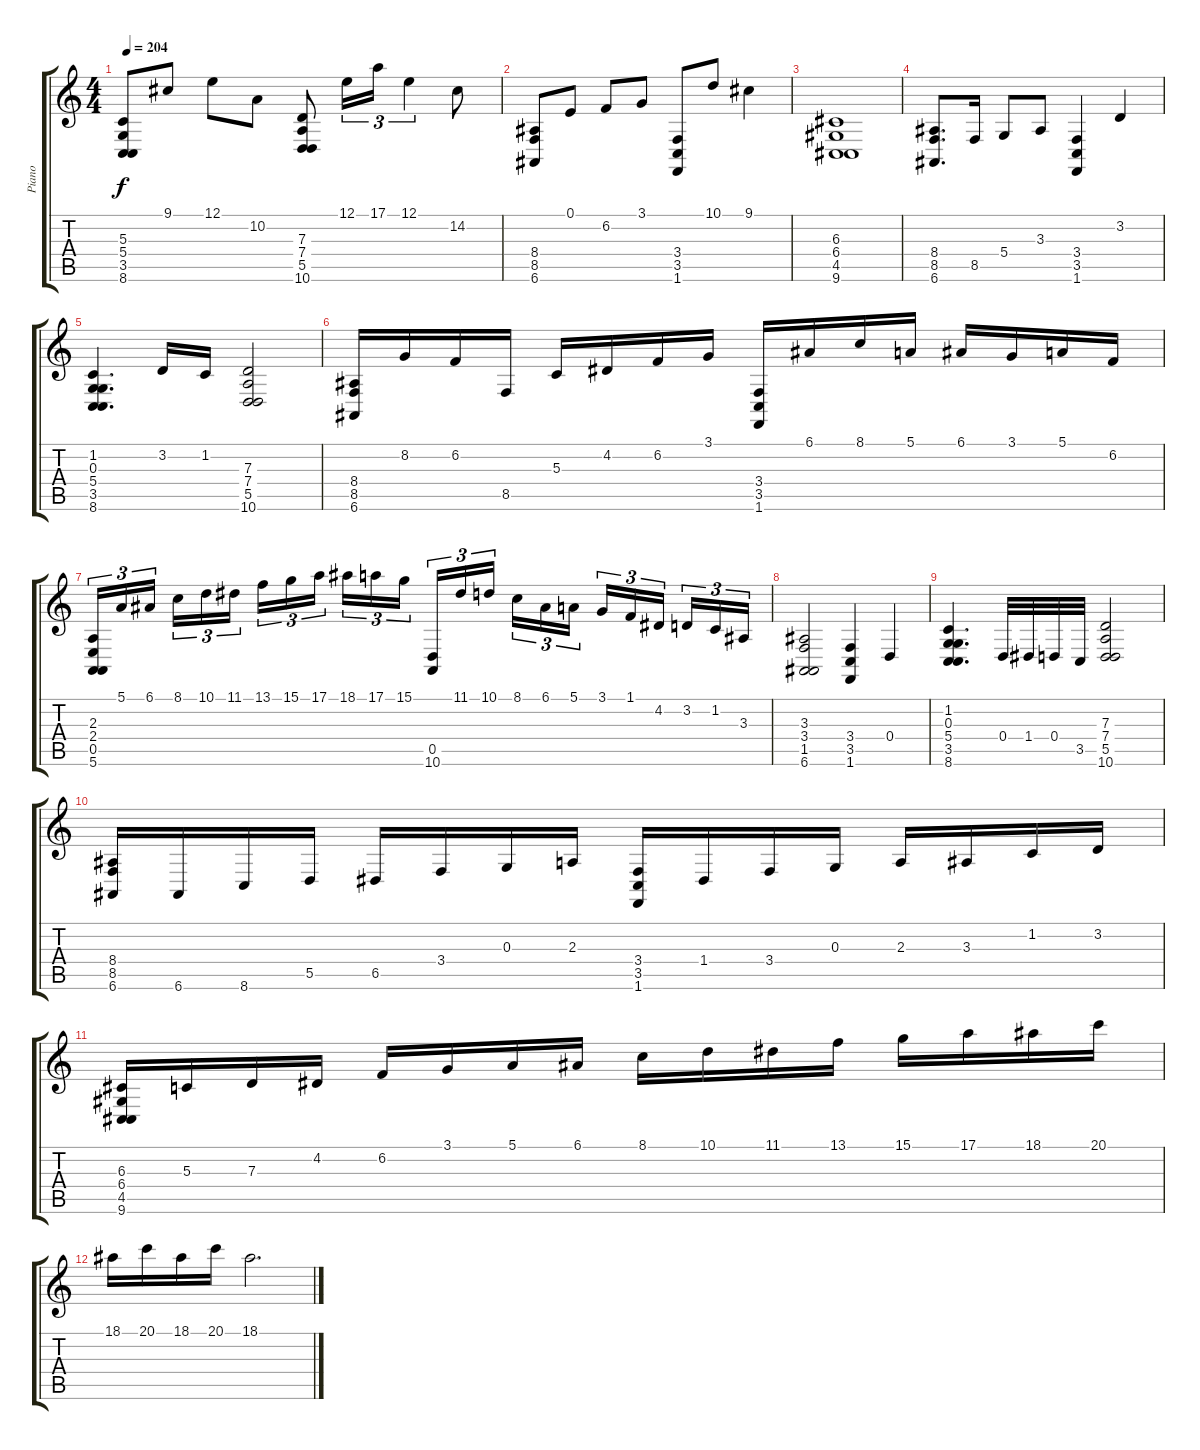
\track ("Piano" "Piano") {instrument brightacousticpiano}
\staff {score tabs}
\tuning (E4 B3 G3 D3 A2 E2) {hide}
\ts (4 4)
\tempo 204
\clef g2
\ks c
(5.3 5.4 3.5 8.6).8{dy f} 9.1.8 12.1.8 10.2.8 (7.3 7.4 5.5 10.6).8 12.1.16{tu (3 2)} 17.1.16{tu (3 2)} 12.1.4{tu (3 2)} 14.2.8 |
(8.4 8.5 6.6).8 0.1.8 6.2.8 3.1.8 (3.4 3.5 1.6).8 10.1.8 9.1.4 |
(6.3 6.4 4.5 9.6).1 |
(8.4 8.5 6.6).8{d} 8.5.16 5.4.8 3.3.8 (3.4 3.5 1.6).4 3.2.4 |
(1.2 0.3 5.4 3.5 8.6).4{d} 3.2.16 1.2.16 (7.3 7.4 5.5 10.6).2 |
(8.4 8.5 6.6).16 8.2.16 6.2.16 8.5.16 5.3.16 4.2.16 6.2.16 3.1.16 (3.4 3.5 1.6).16 6.1.16 8.1.16 5.1.16 6.1.16 3.1.16 5.1.16 6.2.16 |
(2.3 2.4 0.5 5.6).16{tu (3 2)} 5.1.16{tu (3 2)} 6.1.16{tu (3 2)} 8.1.16{tu (3 2)} 10.1.16{tu (3 2)} 11.1.16{tu (3 2)} 13.1.16{tu (3 2)} 15.1.16{tu (3 2)} 17.1.16{tu (3 2)} 18.1.16{tu (3 2)} 17.1.16{tu (3 2)} 15.1.16{tu (3 2)} (0.5 10.6).16{tu (3 2)} 11.1.16{tu (3 2)} 10.1.16{tu (3 2)} 8.1.16{tu (3 2)} 6.1.16{tu (3 2)} 5.1.16{tu (3 2)} 3.1.16{tu (3 2)} 1.1.16{tu (3 2)} 4.2.16{tu (3 2)} 3.2.16{tu (3 2)} 1.2.16{tu (3 2)} 3.3.16{tu (3 2)} |
(3.3 3.4 1.5 6.6).2 (3.4 3.5 1.6).4 0.4.4 |
(1.2 0.3 5.4 3.5 8.6).4{d} 0.4.32 1.4.32 0.4.32 3.5.32 (7.3 7.4 5.5 10.6).2 |
(8.4 8.5 6.6).16 6.6.16 8.6.16 5.5.16 6.5.16 3.4.16 0.3.16 2.3.16 (3.4 3.5 1.6).16 1.4.16 3.4.16 0.3.16 2.3.16 3.3.16 1.2.16 3.2.16 |
(6.3 6.4 4.5 9.6).16 5.3.16 7.3.16 4.2.16 6.2.16 3.1.16 5.1.16 6.1.16 8.1.16 10.1.16 11.1.16 13.1.16 15.1.16 17.1.16 18.1.16 20.1.16 |
18.1.16 20.1.16 18.1.16 20.1.16 18.1.2{d}
